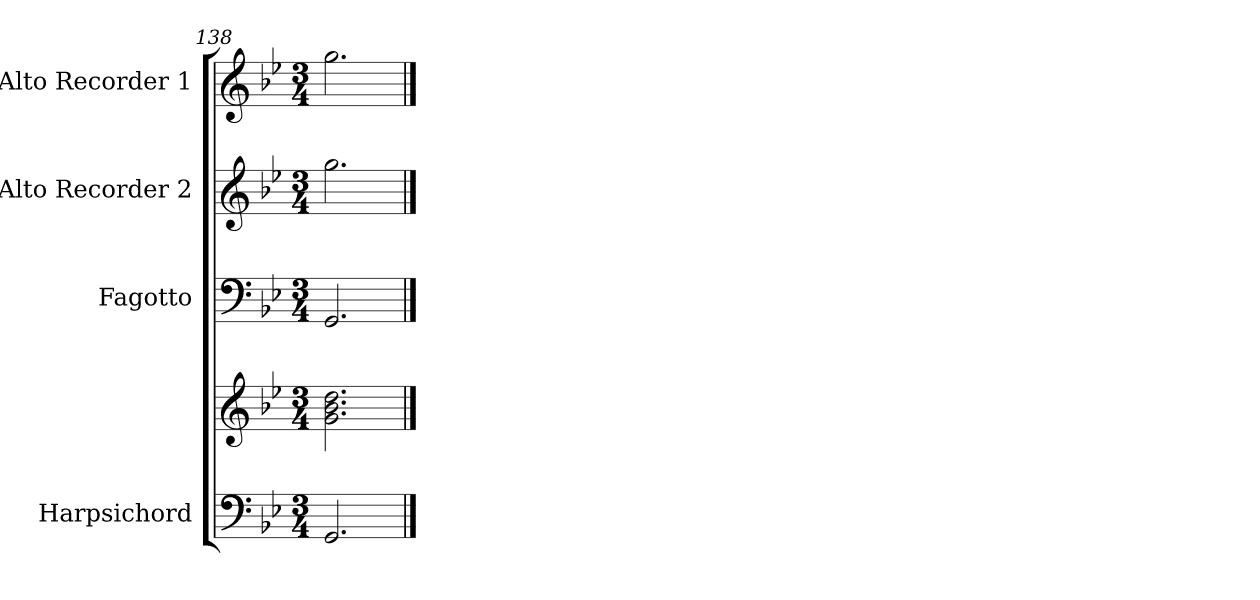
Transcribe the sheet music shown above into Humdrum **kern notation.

**kern	**kern	**kern	**kern	**kern
*part4	*part4	*part3	*part2	*part1
*staff5	*staff4	*staff3	*staff2	*staff1
*I"Harpsichord	*	*I"Fagotto	*I"Alto  Recorder 2	*I"Alto Recorder 1
*I'Hch.	*	*	*I'A. Rec.2	*I'A. Rec.1
*clefF4	*clefG2	*clefF4	*clefG2	*clefG2
*k[b-e-]	*k[b-e-]	*k[b-e-]	*k[b-e-]	*k[b-e-]
*M3/4	*M3/4	*M3/4	*M3/4	*M3/4
=138X2	=138X2	=138X2	=138X2	=138X2
2.GG/	2.g\ 2.b-\ 2.dd\	2.GG/	2.gg\	2.gg\
==	==	==	==	==
*-	*-	*-	*-	*-
